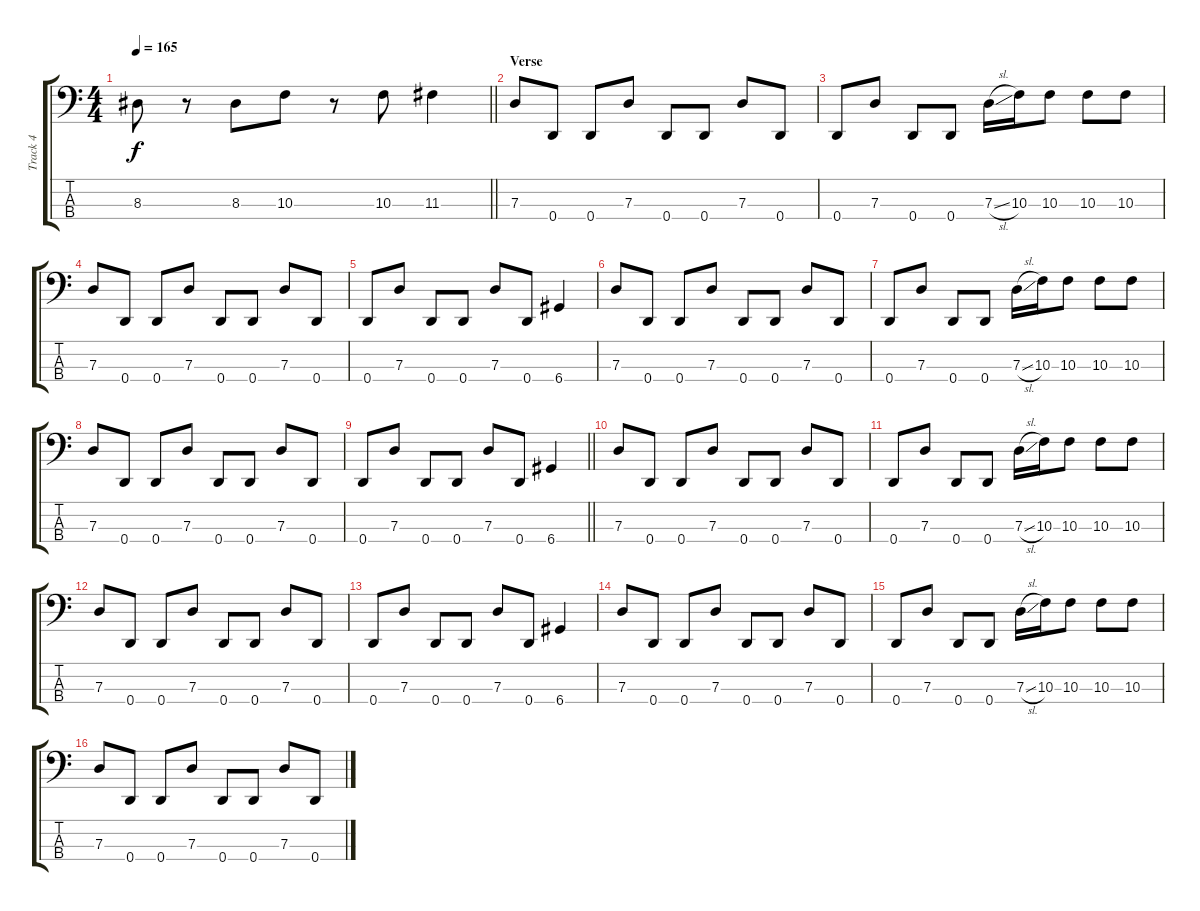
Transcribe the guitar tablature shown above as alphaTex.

\track ("Track 4" "Track 4") {instrument electricbassfinger}
\staff {score tabs}
\tuning (F2 C2 G1 D1) {hide}
\ts (4 4)
\tempo 165
\clef f4
\barLineRight lightlight
\ks c
8.3.8{dy f} r.8 8.3.8 10.3.8 r.8 10.3.8 11.3.4 |
\section ("" "Verse")
7.3.8 0.4.8 0.4.8 7.3.8 0.4.8 0.4.8 7.3.8 0.4.8 |
0.4.8 7.3.8 0.4.8 0.4.8 7.3{sl}.16 10.3.16 10.3.8 10.3.8 10.3.8 |
7.3.8 0.4.8 0.4.8 7.3.8 0.4.8 0.4.8 7.3.8 0.4.8 |
0.4.8 7.3.8 0.4.8 0.4.8 7.3.8 0.4.8 6.4.4 |
7.3.8 0.4.8 0.4.8 7.3.8 0.4.8 0.4.8 7.3.8 0.4.8 |
0.4.8 7.3.8 0.4.8 0.4.8 7.3{sl}.16 10.3.16 10.3.8 10.3.8 10.3.8 |
7.3.8 0.4.8 0.4.8 7.3.8 0.4.8 0.4.8 7.3.8 0.4.8 |
\barLineRight lightlight
0.4.8 7.3.8 0.4.8 0.4.8 7.3.8 0.4.8 6.4.4 |
7.3.8 0.4.8 0.4.8 7.3.8 0.4.8 0.4.8 7.3.8 0.4.8 |
0.4.8 7.3.8 0.4.8 0.4.8 7.3{sl}.16 10.3.16 10.3.8 10.3.8 10.3.8 |
7.3.8 0.4.8 0.4.8 7.3.8 0.4.8 0.4.8 7.3.8 0.4.8 |
0.4.8 7.3.8 0.4.8 0.4.8 7.3.8 0.4.8 6.4.4 |
7.3.8 0.4.8 0.4.8 7.3.8 0.4.8 0.4.8 7.3.8 0.4.8 |
0.4.8 7.3.8 0.4.8 0.4.8 7.3{sl}.16 10.3.16 10.3.8 10.3.8 10.3.8 |
7.3.8 0.4.8 0.4.8 7.3.8 0.4.8 0.4.8 7.3.8 0.4.8
